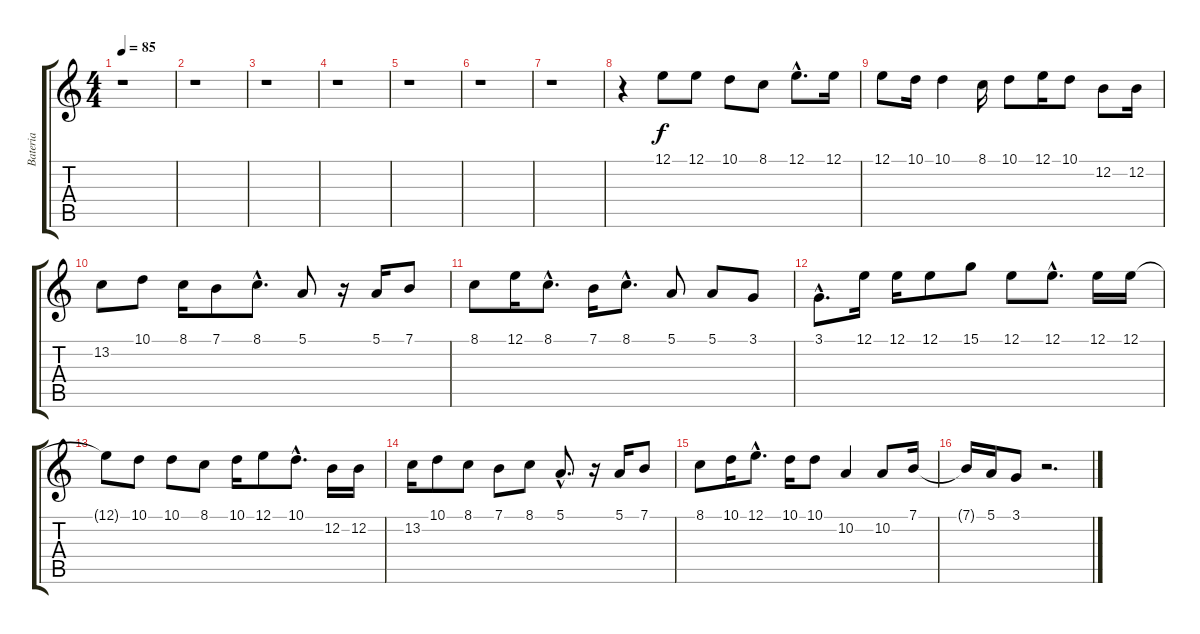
\track ("Bateria" "Bateria") {instrument sopranosax}
\staff {score tabs}
\tuning (E4 B3 G3 D3 A2 E2) {hide}
\ts (4 4)
\tempo 85
\clef g2
\ks c
r.1{dy f} |
r.1 |
r.1 |
r.1 |
r.1 |
r.1 |
r.1 |
r.4 12.1.8 12.1.8 10.1.8 8.1.8 12.1{hac}.8{d} 12.1.16 |
12.1.8 10.1.16 10.1.4 8.1.16 10.1.8 12.1.16 10.1.8 12.2.8 12.2.16 |
13.2.8 10.1.8 8.1.16 7.1.8 8.1{hac}.8{d} 5.1.8 r.16 5.1.16 7.1.8 |
8.1.8 12.1.16 8.1{hac}.8{d} 7.1.16 8.1{hac}.8{d} 5.1.8 5.1.8 3.1.8 |
3.1{hac}.8{d} 12.1.16 12.1.16 12.1.8 15.1.8 12.1.8 12.1{hac}.8{d} 12.1.16 12.1.16 |
12.1{t}.8 10.1.8 10.1.8 8.1.8 10.1.16 12.1.8 10.1{hac}.8{d} 12.2.16 12.2.16 |
13.2.16 10.1.8 8.1.8 7.1.8 8.1.8 5.1{hac}.8{d} r.16 5.1.16 7.1.8 |
8.1.8 10.1.16 12.1{hac}.8{d} 10.1.16 10.1.8 10.2.4 10.2.8 7.1.16 |
7.1{t}.16 5.1.16 3.1.8 r.2{d}
